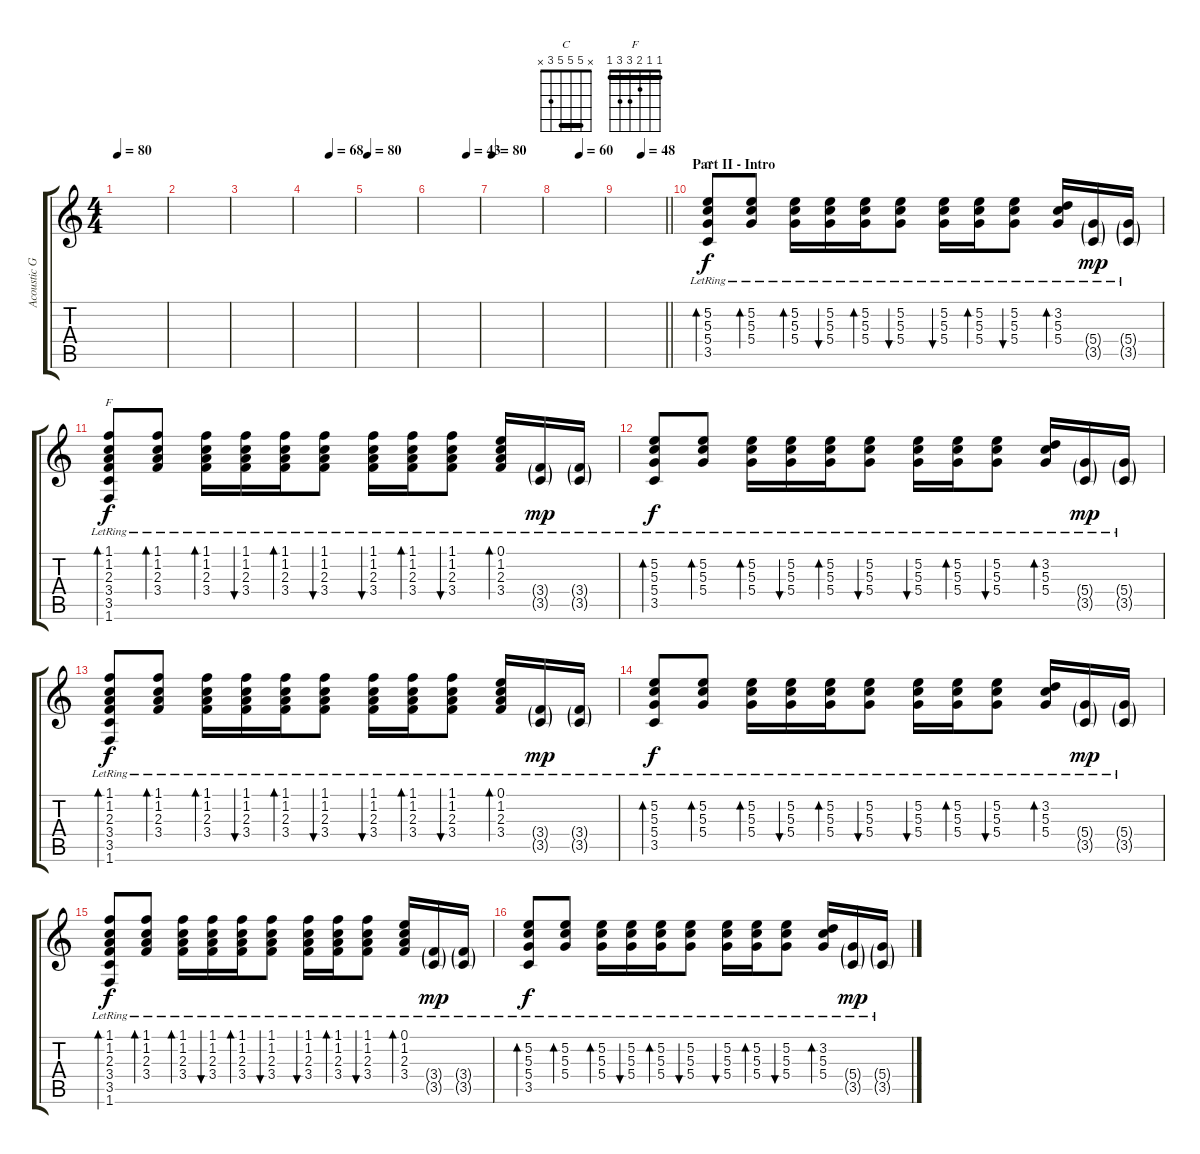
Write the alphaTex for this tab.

\track ("Acoustic Guitar" "Acoustic G") {instrument acousticguitarsteel}
\staff {score tabs}
\tuning (E4 B3 G3 D3 A2 E2) {hide}
\chord ("C" x 5 5 5 3 x) {barre 5}
\chord ("F" 1 1 2 3 3 1) {barre 1}
\ts (4 4)
\tempo 80
\clef g2
\ks c
|
|
|
\tempo (68 0.5)
|
\tempo 80
|
\tempo (43 0.75)
|
\tempo 80
|
\tempo (60 0.5)
|
\tempo (48 0.5)
\barLineRight lightlight
|
\section ("" "Part II - Intro")
(5.2{lr} 5.3{lr} 5.4{lr} 3.5{lr}).8{bd 60 ch "C"} (5.2{lr} 5.3{lr} 5.4{lr}).8{bd 60} (5.2{lr} 5.3{lr} 5.4{lr}).16{bd 60} (5.2{lr} 5.3{lr} 5.4{lr}).16{bu 60} (5.2{lr} 5.3{lr} 5.4{lr}).16{bd 60} (5.2{lr} 5.3{lr} 5.4{lr}).8{bu 60} (5.2{lr} 5.3{lr} 5.4{lr}).16{bu 60} (5.2{lr} 5.3{lr} 5.4{lr}).16{bd 60} (5.2{lr} 5.3{lr} 5.4{lr}).8{bu 60} (3.2{lr} 5.3{lr} 5.4{lr}).16{bd 60} (5.4{g lr} 3.5{g lr}).16{dy mp} (5.4{g lr} 3.5{g lr}).16 |
(1.1{lr} 1.2{lr} 2.3{lr} 3.4{lr} 3.5{lr} 1.6{lr}).8{bd 60 ch "F" dy f} (1.1{lr} 1.2{lr} 2.3{lr} 3.4{lr}).8{bd 60} (1.1{lr} 1.2{lr} 2.3{lr} 3.4{lr}).16{bd 60} (1.1{lr} 1.2{lr} 2.3{lr} 3.4{lr}).16{bu 60} (1.1{lr} 1.2{lr} 2.3{lr} 3.4{lr}).16{bd 60} (1.1{lr} 1.2{lr} 2.3{lr} 3.4{lr}).8{bu 60} (1.1{lr} 1.2{lr} 2.3{lr} 3.4{lr}).16{bu 60} (1.1{lr} 1.2{lr} 2.3{lr} 3.4{lr}).16{bd 60} (1.1{lr} 1.2{lr} 2.3{lr} 3.4{lr}).8{bu 60} (0.1{lr} 1.2{lr} 2.3{lr} 3.4{lr}).16{bd 60} (3.4{g lr} 3.5{g lr}).16{dy mp} (3.4{g lr} 3.5{g lr}).16 |
(5.2{lr} 5.3{lr} 5.4{lr} 3.5{lr}).8{bd 60 dy f} (5.2{lr} 5.3{lr} 5.4{lr}).8{bd 60} (5.2{lr} 5.3{lr} 5.4{lr}).16{bd 60} (5.2{lr} 5.3{lr} 5.4{lr}).16{bu 60} (5.2{lr} 5.3{lr} 5.4{lr}).16{bd 60} (5.2{lr} 5.3{lr} 5.4{lr}).8{bu 60} (5.2{lr} 5.3{lr} 5.4{lr}).16{bu 60} (5.2{lr} 5.3{lr} 5.4{lr}).16{bd 60} (5.2{lr} 5.3{lr} 5.4{lr}).8{bu 60} (3.2{lr} 5.3{lr} 5.4{lr}).16{bd 60} (5.4{g lr} 3.5{g lr}).16{dy mp} (5.4{g lr} 3.5{g lr}).16 |
(1.1{lr} 1.2{lr} 2.3{lr} 3.4{lr} 3.5{lr} 1.6{lr}).8{bd 60 dy f} (1.1{lr} 1.2{lr} 2.3{lr} 3.4{lr}).8{bd 60} (1.1{lr} 1.2{lr} 2.3{lr} 3.4{lr}).16{bd 60} (1.1{lr} 1.2{lr} 2.3{lr} 3.4{lr}).16{bu 60} (1.1{lr} 1.2{lr} 2.3{lr} 3.4{lr}).16{bd 60} (1.1{lr} 1.2{lr} 2.3{lr} 3.4{lr}).8{bu 60} (1.1{lr} 1.2{lr} 2.3{lr} 3.4{lr}).16{bu 60} (1.1{lr} 1.2{lr} 2.3{lr} 3.4{lr}).16{bd 60} (1.1{lr} 1.2{lr} 2.3{lr} 3.4{lr}).8{bu 60} (0.1{lr} 1.2{lr} 2.3{lr} 3.4{lr}).16{bd 60} (3.4{g lr} 3.5{g lr}).16{dy mp} (3.4{g lr} 3.5{g lr}).16 |
(5.2{lr} 5.3{lr} 5.4{lr} 3.5{lr}).8{bd 60 dy f} (5.2{lr} 5.3{lr} 5.4{lr}).8{bd 60} (5.2{lr} 5.3{lr} 5.4{lr}).16{bd 60} (5.2{lr} 5.3{lr} 5.4{lr}).16{bu 60} (5.2{lr} 5.3{lr} 5.4{lr}).16{bd 60} (5.2{lr} 5.3{lr} 5.4{lr}).8{bu 60} (5.2{lr} 5.3{lr} 5.4{lr}).16{bu 60} (5.2{lr} 5.3{lr} 5.4{lr}).16{bd 60} (5.2{lr} 5.3{lr} 5.4{lr}).8{bu 60} (3.2{lr} 5.3{lr} 5.4{lr}).16{bd 60} (5.4{g lr} 3.5{g lr}).16{dy mp} (5.4{g lr} 3.5{g lr}).16 |
(1.1{lr} 1.2{lr} 2.3{lr} 3.4{lr} 3.5{lr} 1.6{lr}).8{bd 60 dy f} (1.1{lr} 1.2{lr} 2.3{lr} 3.4{lr}).8{bd 60} (1.1{lr} 1.2{lr} 2.3{lr} 3.4{lr}).16{bd 60} (1.1{lr} 1.2{lr} 2.3{lr} 3.4{lr}).16{bu 60} (1.1{lr} 1.2{lr} 2.3{lr} 3.4{lr}).16{bd 60} (1.1{lr} 1.2{lr} 2.3{lr} 3.4{lr}).8{bu 60} (1.1{lr} 1.2{lr} 2.3{lr} 3.4{lr}).16{bu 60} (1.1{lr} 1.2{lr} 2.3{lr} 3.4{lr}).16{bd 60} (1.1{lr} 1.2{lr} 2.3{lr} 3.4{lr}).8{bu 60} (0.1{lr} 1.2{lr} 2.3{lr} 3.4{lr}).16{bd 60} (3.4{g lr} 3.5{g lr}).16{dy mp} (3.4{g lr} 3.5{g lr}).16 |
(5.2{lr} 5.3{lr} 5.4{lr} 3.5{lr}).8{bd 60 dy f} (5.2{lr} 5.3{lr} 5.4{lr}).8{bd 60} (5.2{lr} 5.3{lr} 5.4{lr}).16{bd 60} (5.2{lr} 5.3{lr} 5.4{lr}).16{bu 60} (5.2{lr} 5.3{lr} 5.4{lr}).16{bd 60} (5.2{lr} 5.3{lr} 5.4{lr}).8{bu 60} (5.2{lr} 5.3{lr} 5.4{lr}).16{bu 60} (5.2{lr} 5.3{lr} 5.4{lr}).16{bd 60} (5.2{lr} 5.3{lr} 5.4{lr}).8{bu 60} (3.2{lr} 5.3{lr} 5.4{lr}).16{bd 60} (5.4{g lr} 3.5{g lr}).16{dy mp} (5.4{g lr} 3.5{g lr}).16
